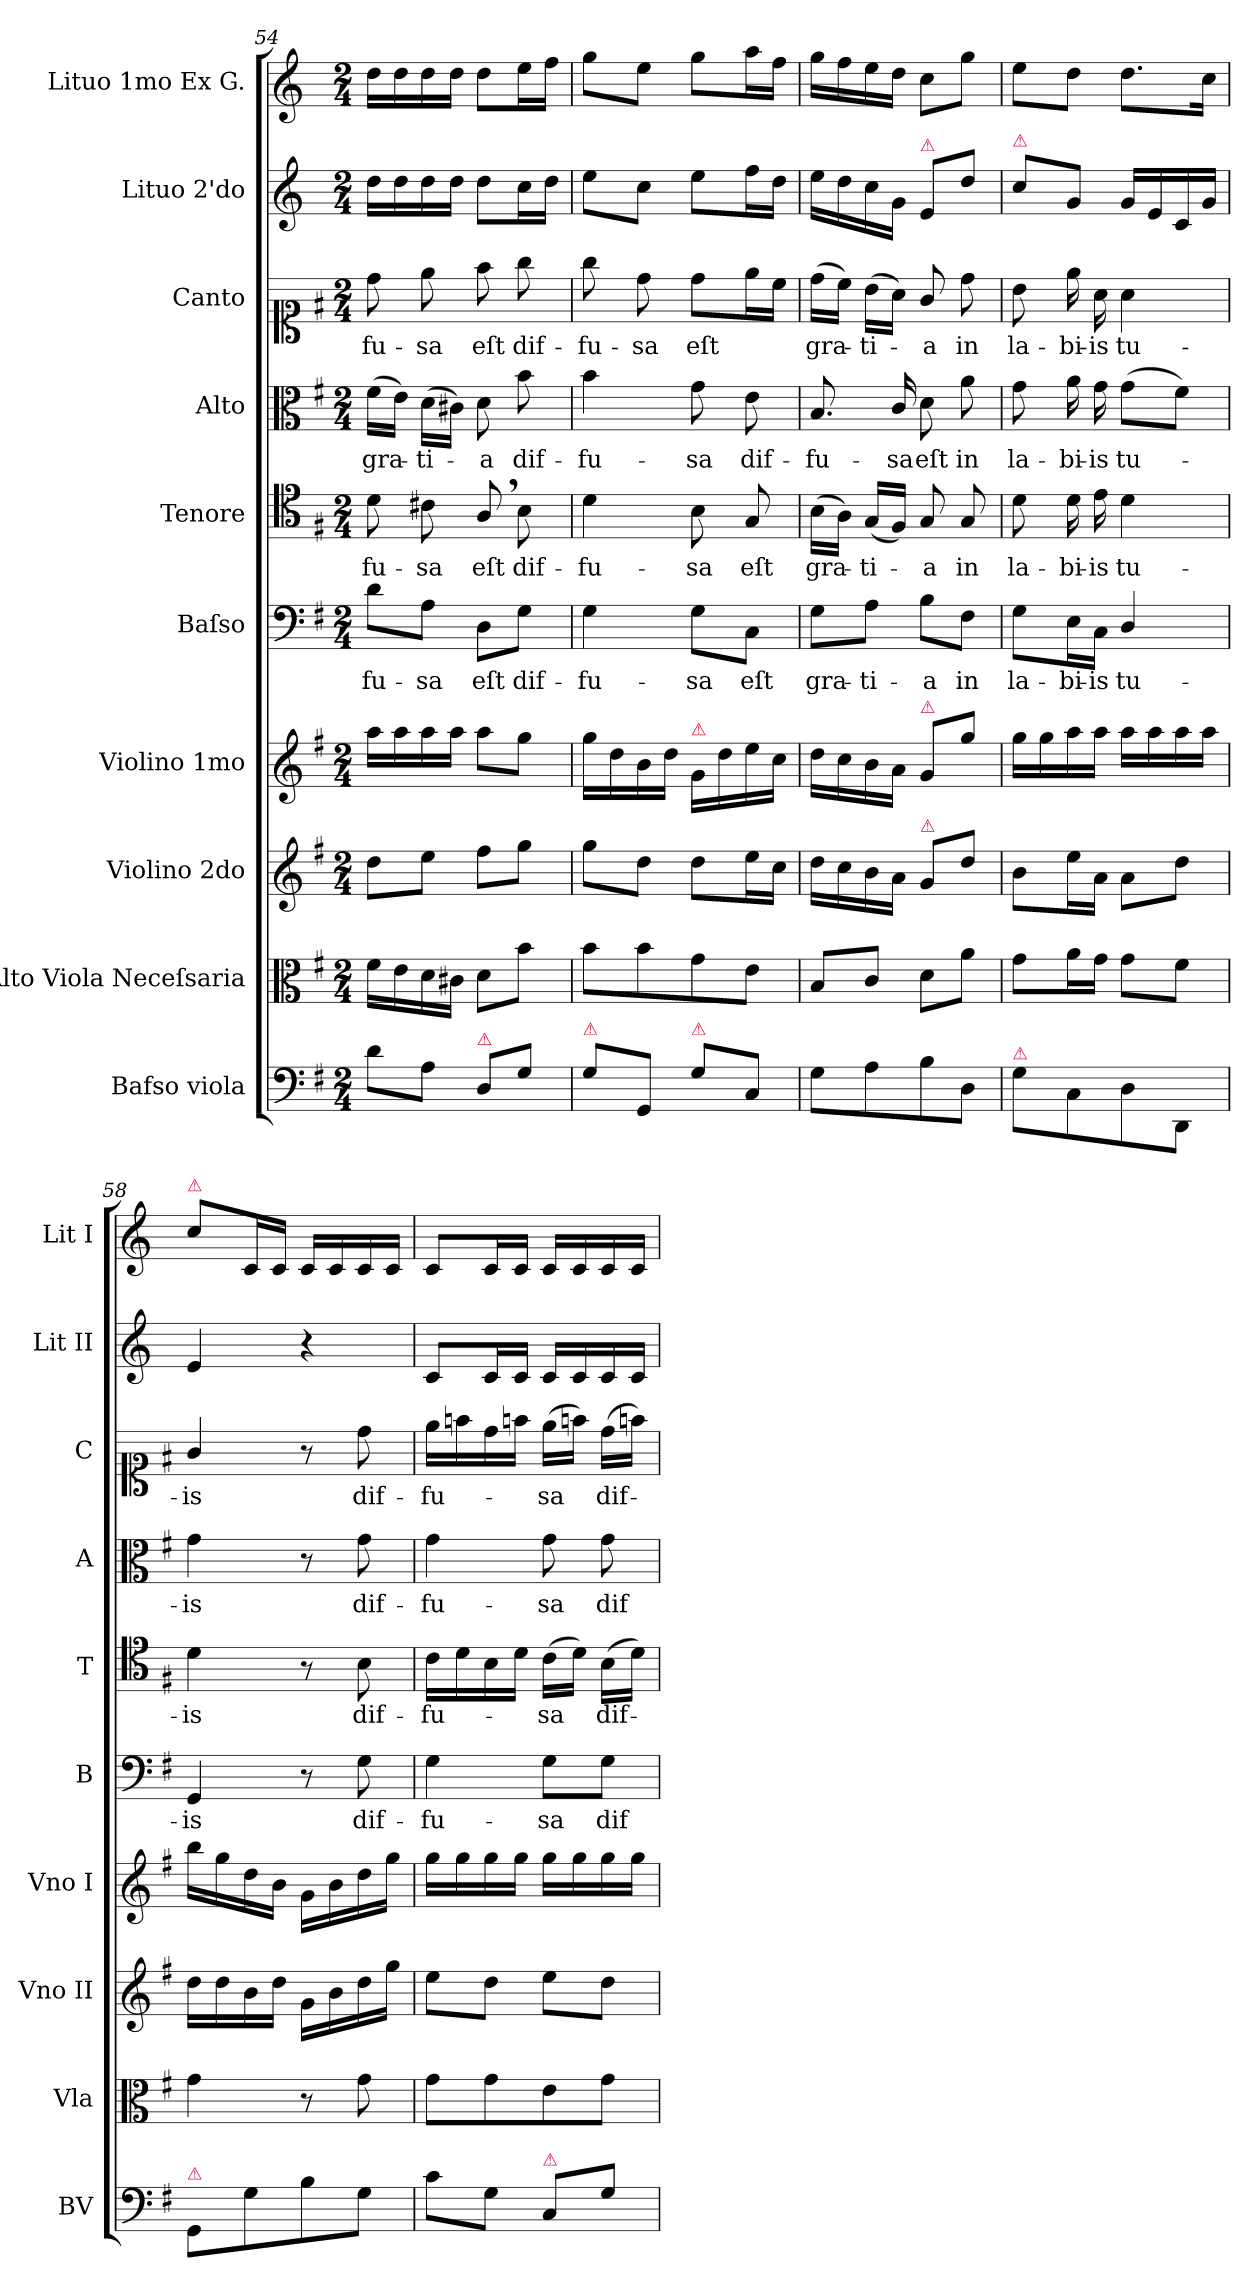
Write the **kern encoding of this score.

**kern	**kern	**kern	**kern	**kern	**text	**kern	**text	**kern	**text	**kern	**text	**kern	**kern
*part10	*part9	*part8	*part7	*part6	*part6	*part5	*part5	*part4	*part4	*part3	*part3	*part2	*part1
*staff10	*staff9	*staff8	*staff7	*staff6	*staff6	*staff5	*staff5	*staff4	*staff4	*staff3	*staff3	*staff2	*staff1
*I"Bafso viola	*I"Alto Viola Neceſsaria	*I"Violino 2do	*I"Violino 1mo	*I"Baſso	*	*I"Tenore	*	*I"Alto	*	*I"Canto	*	*I"Lituo 2'do	*I"Lituo 1mo Ex G.
*I'BV	*I'Vla	*I'Vno II	*I'Vno I	*I'B	*	*I'T	*	*I'A	*	*I'C	*	*I'Lit II	*I'Lit I
*clefF4	*clefC3	*clefG2	*clefG2	*clefF4	*	*clefC4	*	*clefC3	*	*clefC1	*	*clefG2	*clefG2
*	*	*	*	*	*	*	*	*	*	*	*	*ITrd-4c-7	*ITrd-4c-7
*k[f#]	*k[f#]	*k[f#]	*k[f#]	*k[f#]	*	*k[f#]	*	*k[f#]	*	*k[f#]	*	*k[f#]	*k[f#]
*M2/4	*M2/4	*M2/4	*M2/4	*M2/4	*	*M2/4	*	*M2/4	*	*M2/4	*	*M2/4	*M2/4
=54	=54	=54	=54	=54	=54	=54	=54	=54	=54	=54	=54	=54	=54
8d\L	16f#\LL	8dd\L	16aa\LL	8d\L	-fu-	8d\	-fu-	(16f#\LL	gra-	8dd\	-fu-	16aa\LL	16aa\LL
.	16e\	.	16aa\	.	.	.	.	16e\JJ)	.	.	.	16aa\	16aa\
8A\J	16d\	8ee\J	16aa\	8A\J	-sa	8c#X\	-sa	(16d\LL	-ti-	8ee\	-sa	16aa\	16aa\
.	16c#X\JJ	.	16aa\JJ	.	.	.	.	16c#X\JJ)	.	.	.	16aa\JJ	16aa\JJ
!LO:TX:a:color=crimson:t=⚠	!	!	!	!	!	!	!	!	!	!	!	!	!
8D/L	8d\L	8ff#\L	8aa\L	8D\L	eſt	8A,/	eſt	8d\	-a	8ff#\	eſt	8aa\L	8aa\L
!	!	!	!	!	!LO:LY:i	!	!	!	!	!	!	!	!
8G\J	8b\J	8gg\J	8gg\J	8G\J	dif-	8B\	dif-	8b\	dif-	8gg\	dif-	16gg\L	16bb\L
.	.	.	.	.	.	.	.	.	.	.	.	16aa\JJ	16ccc\JJ
=55	=55	=55	=55	=55	=55	=55	=55	=55	=55	=55	=55	=55	=55
!LO:TX:a:color=crimson:t=⚠	!	!	!	!	!	!	!	!	!	!	!	!	!
!	!	!	!	!	!LO:LY:i	!	!	!	!	!	!	!	!
8G\L	8b\L	8gg\L	16gg\LL	4G\	-fu-	4d\	-fu-	4b\	-fu-	8gg\	-fu-	8bb\L	8ddd\L
.	.	.	16dd\	.	.	.	.	.	.	.	.	.	.
8GG/J	8b\	8dd\J	16b\	.	.	.	.	.	.	8dd\	-sa	8gg\J	8bb\J
.	.	.	16dd\JJ	.	.	.	.	.	.	.	.	.	.
!	!	!	!LO:TX:a:color=crimson:t=⚠	!	!	!	!	!	!	!	!	!	!
!LO:TX:a:color=crimson:t=⚠	!	!	!	!	!	!	!	!	!	!	!	!	!
!	!	!	!	!	!LO:LY:i	!	!	!	!	!	!	!	!
8G\L	8g\	8dd\L	16g/LL	8G\L	-sa	8B\	-sa	8g\	-sa	8dd\L	eſt	8bb\L	8ddd\L
.	.	.	16dd\	.	.	.	.	.	.	.	.	.	.
!	!	!	!	!	!LO:LY:i	!	!	!	!	!	!	!	!
8C/J	8e\J	16ee\L	16ee\	8C\J	eſt	8G/	eſt	8e\	dif-	16ee\L	.	16ccc\L	16eee\L
.	.	16cc\JJ	16cc\JJ	.	.	.	.	.	.	16cc\JJ	.	16aa\JJ	16ccc\JJ
=56	=56	=56	=56	=56	=56	=56	=56	=56	=56	=56	=56	=56	=56
8G\L	8B/L	16dd\LL	16dd\LL	8G\L	gra-	(>16B\LL	gra-	8.B/	-fu-	(>16dd\LL	gra-	16bb\LL	16ddd\LL
.	.	16cc\	16cc\	.	.	16A\JJ)	.	.	.	16cc\JJ)	.	16aa\	16ccc\
8A\	8c/J	16b\	16b\	8A\J	-ti-	(<16G/LL	-ti-	.	.	(>16b\LL	-ti-	16gg\	16bb\
.	.	16a\JJ	16a\JJ	.	.	16F#/JJ)	.	16c/	-sa	16a\JJ)	.	16dd\JJ	16aa\JJ
!	!	!	!	!	!	!	!	!	!	!	!	!LO:TX:a:color=crimson:t=⚠	!
!	!	!	!LO:TX:a:color=crimson:t=⚠	!	!	!	!	!	!	!	!	!	!
!	!	!LO:TX:a:color=crimson:t=⚠	!	!	!	!	!	!	!	!	!	!	!
8B\	8d\L	8g/L	8g/L	8B\L	-a	8G/	-a	8d\	eſt	8g/	-a	8b/L	8gg\L
8D\J	8a\J	8dd\J	8gg\J	8F#\J	in	8G/	in	8a\	in	8dd\	in	8aa\J	8ddd\J
=57	=57	=57	=57	=57	=57	=57	=57	=57	=57	=57	=57	=57	=57
!	!	!	!	!	!	!	!	!	!	!	!	!LO:TX:a:color=crimson:t=⚠	!
!LO:TX:a:color=crimson:t=⚠	!	!	!	!	!	!	!	!	!	!	!	!	!
8G\L	8g\L	8b\L	16gg\LL	8G\L	la-	8d\	la-	8g\	la-	8b\	la-	8gg\L	8bb\L
.	.	.	16gg\	.	.	.	.	.	.	.	.	.	.
8C\	16a\L	16ee\L	16aa\	16E\L	-bi-	16d\	-bi-	16a\	-bi-	16ee\	-bi-	8dd/J	8aa\J
.	16g\JJ	16a\JJ	16aa\JJ	16C\JJ	-is	16e\	-is	16g\	-is	16a\	-is	.	.
8D\	8g\L	8a\L	16aa\LL	4D/	tu-	4d\	tu-	(>8g\L	tu-	4a\	tu-	16dd/LL	8.aa\L
.	.	.	16aa\	.	.	.	.	.	.	.	.	16b/	.
8DD/J	8f#\J	8dd\J	16aa\	.	.	.	.	8f#\J)	.	.	.	16g/	.
.	.	.	16aa\JJ	.	.	.	.	.	.	.	.	16dd/JJ	16gg\Jk
=58	=58	=58	=58	=58	=58	=58	=58	=58	=58	=58	=58	=58	=58
!	!	!	!	!	!	!	!	!	!	!	!	!	!LO:TX:a:color=crimson:t=⚠
!LO:TX:a:color=crimson:t=⚠	!	!	!	!	!	!	!	!	!	!	!	!	!
8GG/L	4g\	16dd\LL	16bb\LL	4GG/	-is	4d\	-is	4g\	-is	4g/	-is	4b/	8gg\L
.	.	16dd\	16gg\	.	.	.	.	.	.	.	.	.	.
8G\	.	16b\	16dd\	.	.	.	.	.	.	.	.	.	16g/L
.	.	16dd\JJ	16b\JJ	.	.	.	.	.	.	.	.	.	16g/JJ
8B\	8r	16g\LL	16g\LL	8r	.	8r	.	8r	.	8r	.	4r	16g/LL
.	.	16b\	16b\	.	.	.	.	.	.	.	.	.	16g/
8G\J	8g\	16dd\	16dd\	8G\	dif-	8B\	dif-	8g\	dif-	8dd\	dif-	.	16g/
.	.	16gg\JJ	16gg\JJ	.	.	.	.	.	.	.	.	.	16g/JJ
=59	=59	=59	=59	=59	=59	=59	=59	=59	=59	=59	=59	=59	=59
8c\L	8g\L	8ee\L	16gg\LL	4G\	-fu-	16c\LL	-fu-	4g\	-fu-	16ee\LL	-fu-	8g/L	8g/L
.	.	.	16gg\	.	.	16d\	.	.	.	16ffn\	.	.	.
8G\J	8g\	8dd\J	16gg\	.	.	16B\	.	.	.	16dd\	.	16g/L	16g/L
.	.	.	16gg\JJ	.	.	16d\JJ	.	.	.	16ffn\JJ	.	16g/JJ	16g/JJ
!LO:TX:a:color=crimson:t=⚠	!	!	!	!	!	!	!	!	!	!	!	!	!
8C/L	8e\	8ee\L	16gg\LL	8G\L	-sa	(>16c\LL	-sa	8g\	-sa	(>16ee\LL	-sa	16g/LL	16g/LL
.	.	.	16gg\	.	.	16d\JJ)	.	.	.	16ffn\JJ)	.	16g/	16g/
8G\J	8g\J	8dd\J	16gg\	8G\J	dif-	(>16B\LL	dif-	8g\	dif-	(>16dd\LL	dif-	16g/	16g/
.	.	.	16gg\JJ	.	.	16d\JJ)	.	.	.	16ffn\JJ)	.	16g/JJ	16g/JJ
=	=	=	=	=	=	=	=	=	=	=	=	=	=
*-	*-	*-	*-	*-	*-	*-	*-	*-	*-	*-	*-	*-	*-
